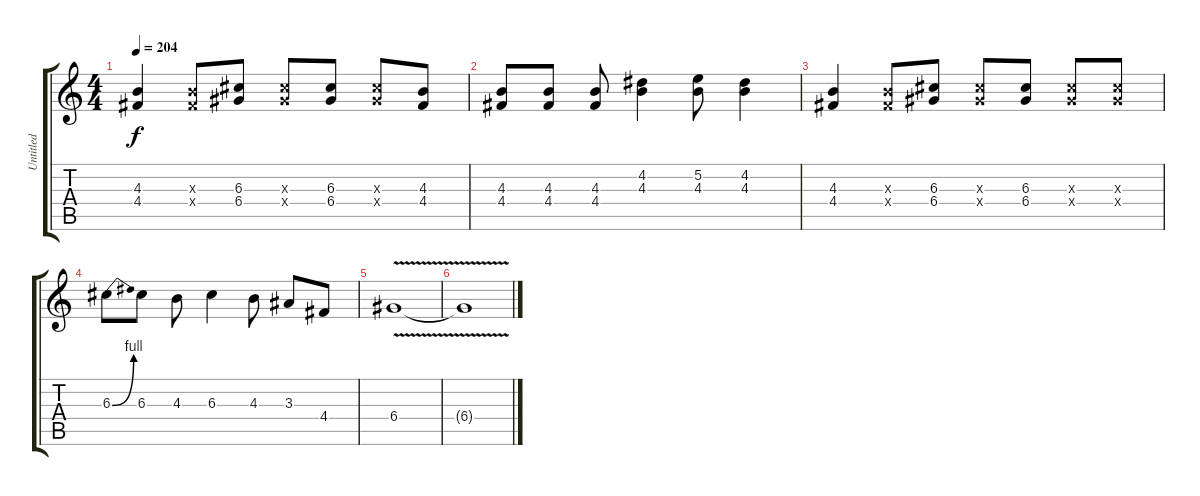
\track ("Untitled" "Untitled") {instrument acousticguitarsteel}
\staff {score tabs}
\tuning (E4 B3 G3 D3 A2 E2) {hide}
\ts (4 4)
\tempo 204
\clef g2
\ks c
(4.3 4.4).4{dy f} (4.3{x} 4.4{x}).8 (6.3 6.4).8 (6.3{x} 6.4{x}).8 (6.3 6.4).8 (6.3{x} 6.4{x}).8 (4.3 4.4).8 |
(4.3 4.4).8 (4.3 4.4).8 (4.3 4.4).8 (4.2 4.3).4 (5.2 4.3).8 (4.2 4.3).4 |
(4.3 4.4).4 (4.3{x} 4.4{x}).8 (6.3 6.4).8 (6.3{x} 6.4{x}).8 (6.3 6.4).8 (6.3{x} 6.4{x}).8 (6.3{x} 6.4{x}).8 |
6.3{be (bend 0 0 60 4)}.8 6.3.8 4.3.8 6.3.4 4.3.8 3.3.8 4.4.8 |
6.4{v}.1 |
6.4{v t}.1
